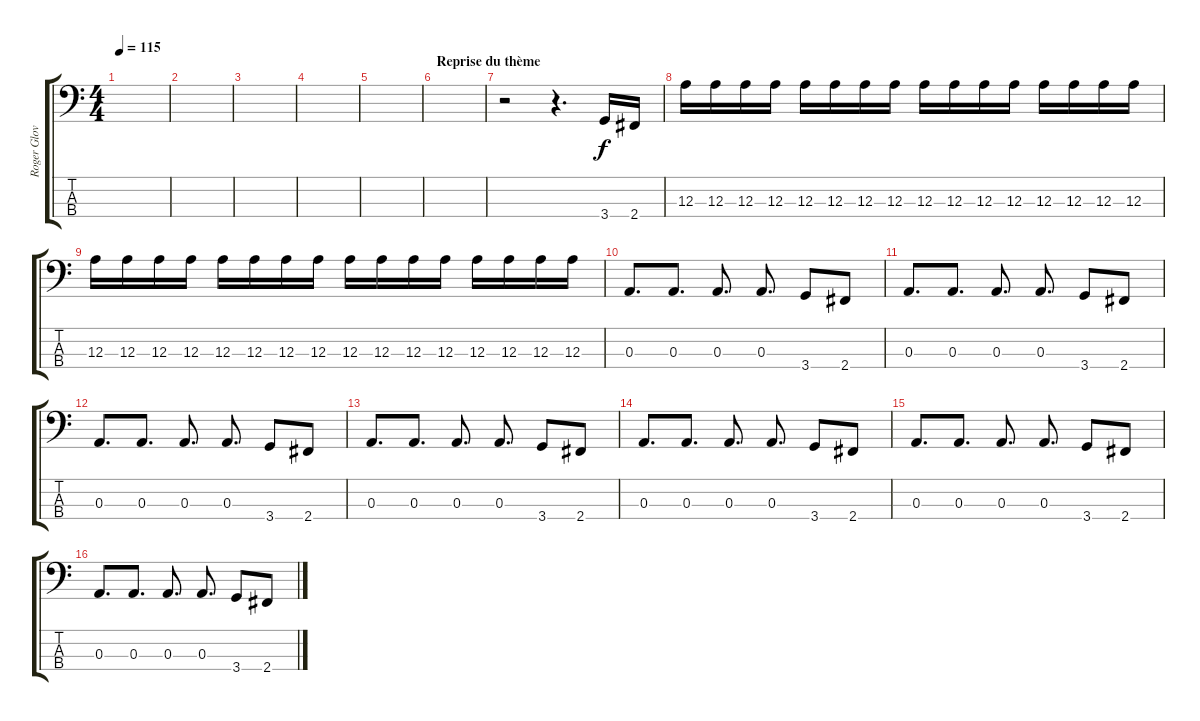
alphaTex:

\track ("Roger Glover" "Roger Glov") {instrument electricbasspick}
\staff {score tabs}
\tuning (G2 D2 A1 E1) {hide}
\ts (4 4)
\tempo 115
\clef f4
\ks c
|
|
|
|
|
\section ("" "Reprise du thème")
|
r.2 r.4{d} 3.4.16 2.4.16 |
12.3.16 12.3.16 12.3.16 12.3.16 12.3.16 12.3.16 12.3.16 12.3.16 12.3.16 12.3.16 12.3.16 12.3.16 12.3.16 12.3.16 12.3.16 12.3.16 |
12.3.16 12.3.16 12.3.16 12.3.16 12.3.16 12.3.16 12.3.16 12.3.16 12.3.16 12.3.16 12.3.16 12.3.16 12.3.16 12.3.16 12.3.16 12.3.16 |
0.3.8{d} 0.3.8{d} 0.3.8{d} 0.3.8{d} 3.4.8 2.4.8 |
0.3.8{d} 0.3.8{d} 0.3.8{d} 0.3.8{d} 3.4.8 2.4.8 |
0.3.8{d} 0.3.8{d} 0.3.8{d} 0.3.8{d} 3.4.8 2.4.8 |
0.3.8{d} 0.3.8{d} 0.3.8{d} 0.3.8{d} 3.4.8 2.4.8 |
0.3.8{d} 0.3.8{d} 0.3.8{d} 0.3.8{d} 3.4.8 2.4.8 |
0.3.8{d} 0.3.8{d} 0.3.8{d} 0.3.8{d} 3.4.8 2.4.8 |
0.3.8{d} 0.3.8{d} 0.3.8{d} 0.3.8{d} 3.4.8 2.4.8
